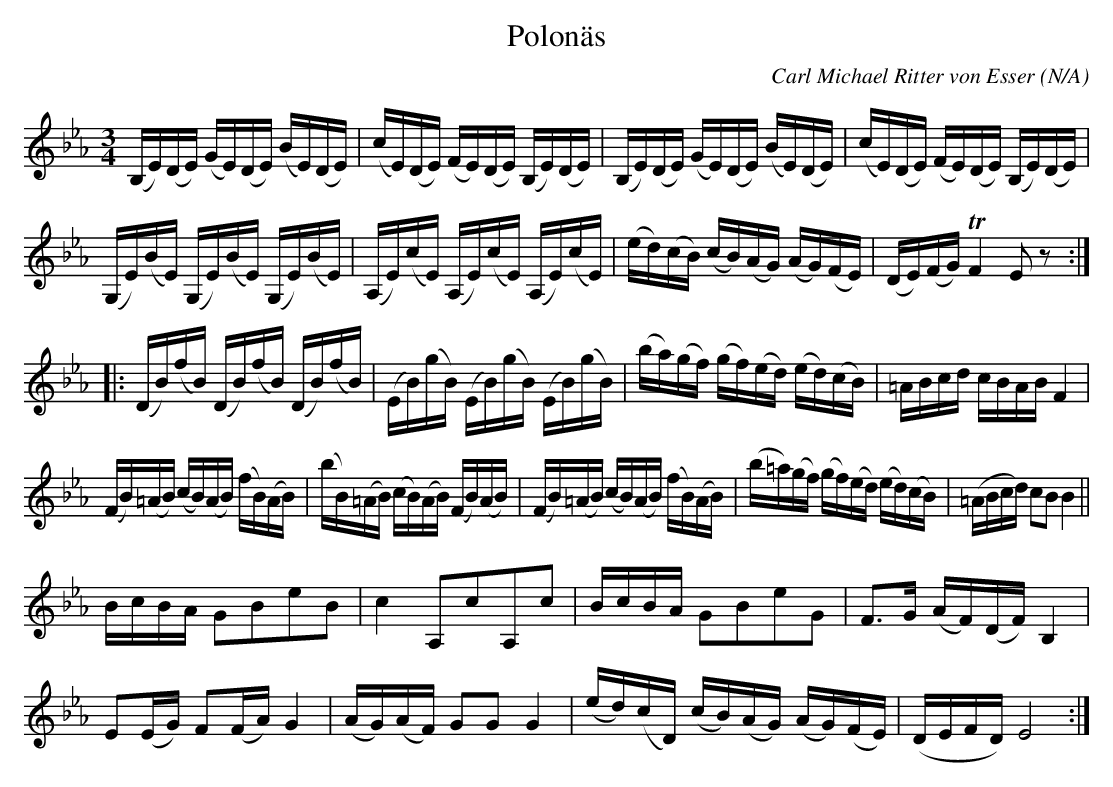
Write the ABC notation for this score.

X:1
T:Polonäs
C:Carl Michael Ritter von Esser
O:N/A
M:3/4
L:1/16
K:Eb
 (B,E)(DE) (GE)(DE) (BE)(DE) |(cE)(DE) (FE)(DE) (B,E)(DE) | (B,E)(DE) (GE)(DE) (BE)(DE) |(cE)(DE) (FE)(DE) (B,E)(DE)|
(G,E)(BE) (G,E)(BE) (G,E)(BE)| (A,E)(cE) (A,E)(cE) (A,E)(cE)| (ed)(cB) (cB)(AG) (AG)(FE)| (DE)(FG)TF4 E2z2  :|
|:(DB)(fB) (DB)(fB) (DB)(fB)| (EB)(gB) (EB)(gB) (EB)(gB)|(ba)(gf) (gf)(ed) (ed)(cB)| =ABcd cBAB F4|
(FB)(=AB) (cB)(AB) (fB)(AB)| (bB)(=AB) (cB)(AB) (FB)(AB)| (FB)(=AB) (cB)(AB) (fB)(AB)| (b=a)(gf) (gf)(ed) (ed)(cB)| (=ABcd) c2B2B4||
BcBA G2B2e2B2| c4 A,2c2A,2c2| BcBA G2B2e2G2| F3G (AF)(DF) B,4|
E2(EG) F2(FA) G4| (AG)(AF) G2G2 G4 | (ed)(cD) (cB)(AG) (AG)(FE)|(DEFD)E8:|
